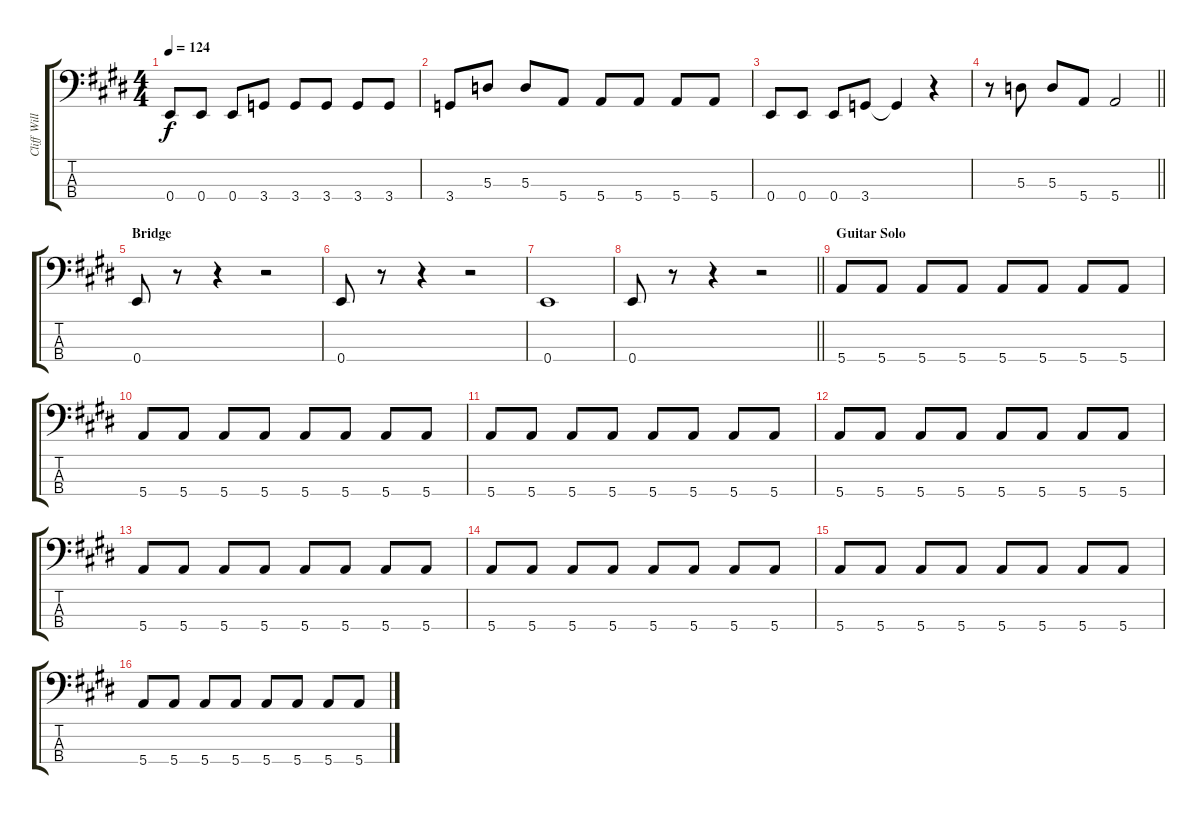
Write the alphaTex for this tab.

\track ("Cliff Williams (Bass)" "Cliff Will") {instrument electricbasspick}
\staff {score tabs}
\tuning (G2 D2 A1 E1) {hide}
\ts (4 4)
\tempo 124
\clef f4
\ks e
0.4.8{dy f} 0.4.8 0.4.8 3.4.8 3.4.8 3.4.8 3.4.8 3.4.8 |
3.4.8 5.3.8 5.3.8 5.4.8 5.4.8 5.4.8 5.4.8 5.4.8 |
0.4.8 0.4.8 0.4.8 3.4.8 3.4{t}.4 r.4 |
\barLineRight lightlight
r.8 5.3.8 5.3.8 5.4.8 5.4.2 |
\section ("" "Bridge")
0.4.8 r.8 r.4 r.2 |
0.4.8 r.8 r.4 r.2 |
0.4.1 |
\barLineRight lightlight
0.4.8 r.8 r.4 r.2 |
\section ("" "Guitar Solo")
5.4.8 5.4.8 5.4.8 5.4.8 5.4.8 5.4.8 5.4.8 5.4.8 |
5.4.8 5.4.8 5.4.8 5.4.8 5.4.8 5.4.8 5.4.8 5.4.8 |
5.4.8 5.4.8 5.4.8 5.4.8 5.4.8 5.4.8 5.4.8 5.4.8 |
5.4.8 5.4.8 5.4.8 5.4.8 5.4.8 5.4.8 5.4.8 5.4.8 |
5.4.8 5.4.8 5.4.8 5.4.8 5.4.8 5.4.8 5.4.8 5.4.8 |
5.4.8 5.4.8 5.4.8 5.4.8 5.4.8 5.4.8 5.4.8 5.4.8 |
5.4.8 5.4.8 5.4.8 5.4.8 5.4.8 5.4.8 5.4.8 5.4.8 |
5.4.8 5.4.8 5.4.8 5.4.8 5.4.8 5.4.8 5.4.8 5.4.8
